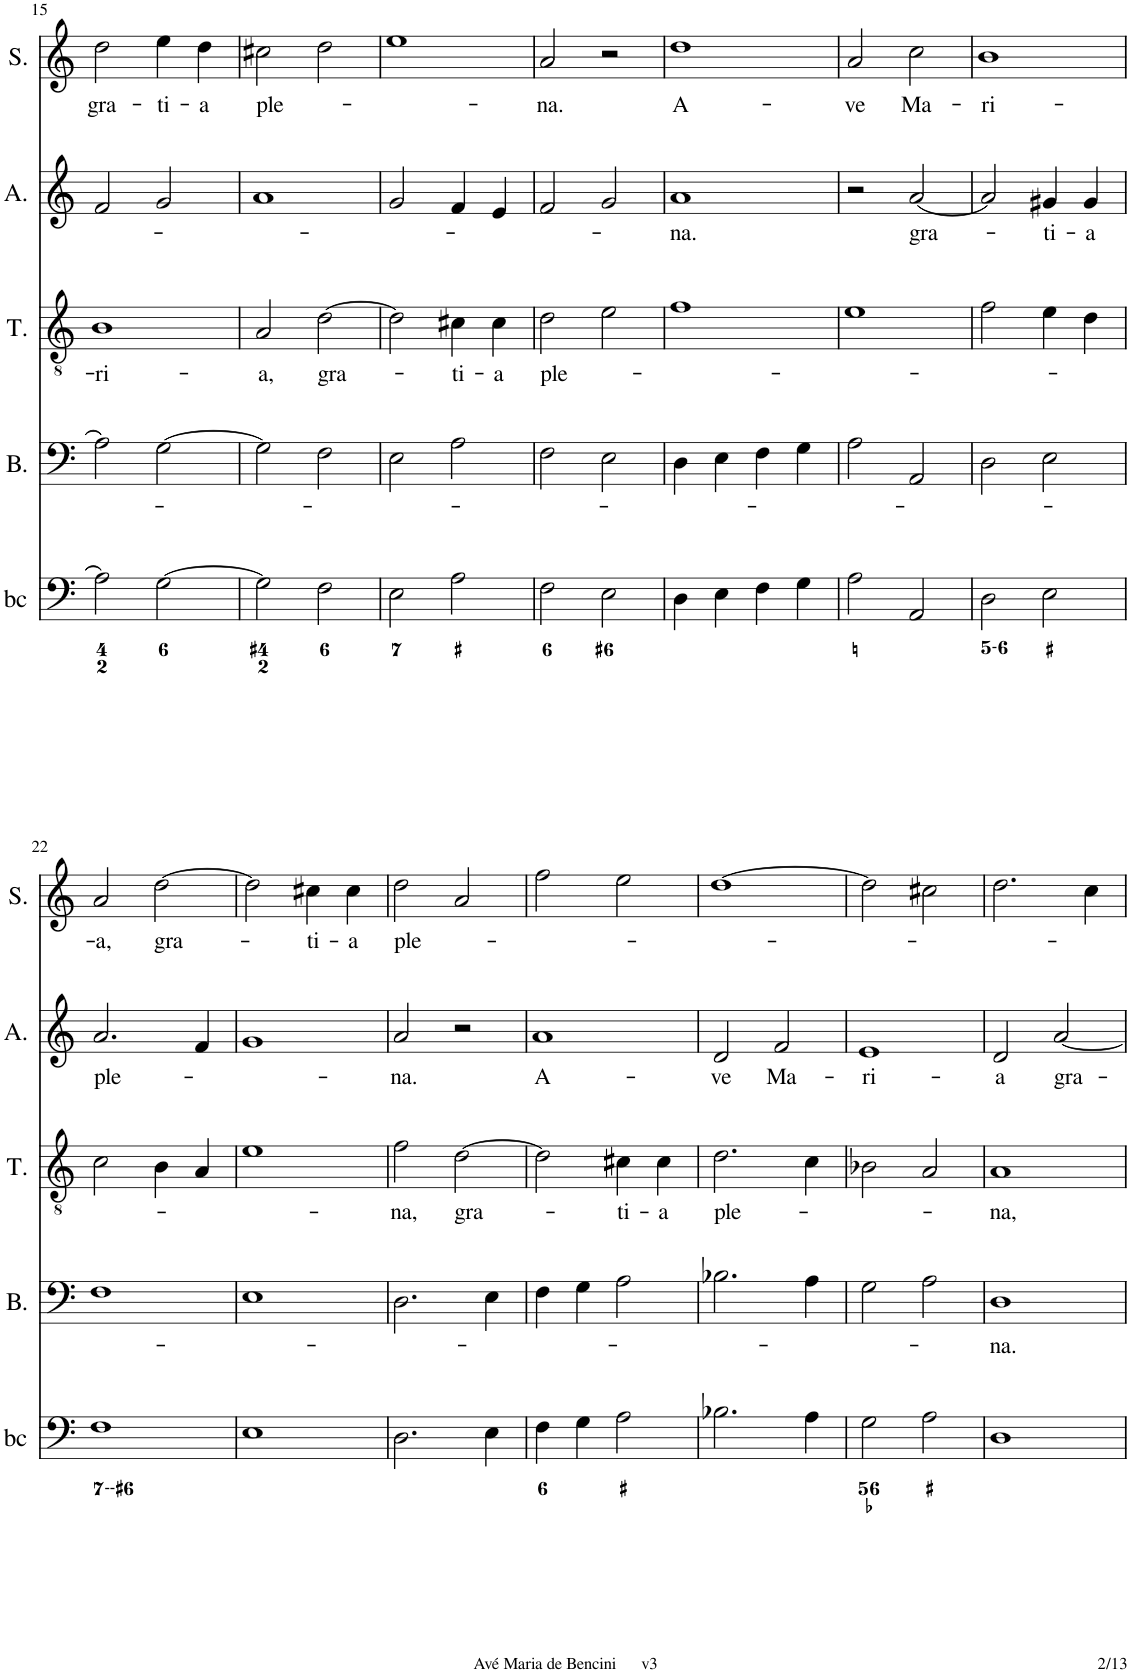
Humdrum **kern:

**kern	**kern	**text	**kern	**text	**kern	**text	**kern	**text
*part5	*part4	*part4	*part3	*part3	*part2	*part2	*part1	*part1
*staff5	*staff4	*staff4	*staff3	*staff3	*staff2	*staff2	*staff1	*staff1
*I"Continuo	*I"Basse	*	*I"Ténor	*	*I"Alto	*	*I"Soprano	*
*	*I'B.	*	*I'T.	*	*I'A.	*	*I'S.	*
!!LO:PB:g=z
*clefF4	*clefF4	*	*clefGv2	*	*clefG2	*	*clefG2	*
*Trd7c12	*Trd7c12	*	*	*	*	*	*	*
*k[]	*k[]	*	*k[]	*	*k[]	*	*k[]	*
*M2/2	*M2/2	*	*M2/2	*	*M2/2	*	*M2/2	*
*met(c|)	*met(c|)	*	*met(c|)	*	*met(c|)	*	*met(c|)	*
=15	=15	=15	=15	=15	=15	=15	=15	=15
!	!	!	!	!LO:LY:b	!	!	!	!LO:LY:b
2A\]	2A\]	.	1B	-ri-	2f/	.	2dd\	gra-
!	!	!	!	!	!	!	!	!LO:LY:b
[2G\	[2G\	.	.	.	2g/	.	4ee\	-ti-
!	!	!	!	!	!	!	!	!LO:LY:b
.	.	.	.	.	.	.	4dd\	-a
=16	=16	=16	=16	=16	=16	=16	=16	=16
!	!	!	!	!LO:LY:b	!	!	!	!LO:LY:b
2G\]	2G\]	.	2A/	-a,	1a	.	2cc#X\	ple-
!	!	!	!	!LO:LY:b	!	!	!	!
2F\	2F\	.	[2d\	gra-	.	.	2dd\	.
=17	=17	=17	=17	=17	=17	=17	=17	=17
2E\	2E\	.	2d\]	.	2g/	.	1ee	.
!	!	!	!	!LO:LY:b	!	!	!	!
2A\	2A\	.	4c#X\	-ti-	4f/	.	.	.
!	!	!	!	!LO:LY:b	!	!	!	!
.	.	.	4c#\	-a	4e/	.	.	.
=18	=18	=18	=18	=18	=18	=18	=18	=18
!	!	!	!	!LO:LY:b	!	!	!	!LO:LY:b
2F\	2F\	.	2d\	ple-	2f/	.	2a/	-na.
2E\	2E\	.	2e\	.	2g/	.	2r	.
=19	=19	=19	=19	=19	=19	=19	=19	=19
!	!	!	!	!	!	!LO:LY:b	!	!LO:LY:b
4D\	4D\	.	1f	.	1a	-na.	1dd	A-
4E\	4E\	.	.	.	.	.	.	.
4F\	4F\	.	.	.	.	.	.	.
4G\	4G\	.	.	.	.	.	.	.
=20	=20	=20	=20	=20	=20	=20	=20	=20
!	!	!	!	!	!	!	!	!LO:LY:b
2A\	2A\	.	1e	.	2r	.	2a/	-ve
!	!	!	!	!	!	!LO:LY:b	!	!LO:LY:b
2AA/	2AA/	.	.	.	[2a/	gra-	2cc\	Ma-
=21	=21	=21	=21	=21	=21	=21	=21	=21
!	!	!	!	!	!	!	!	!LO:LY:b
2D\	2D\	.	2f\	.	2a/]	.	1b	-ri-
!	!	!	!	!	!	!LO:LY:b	!	!
2E\	2E\	.	4e\	.	4g#X/	-ti-	.	.
!	!	!	!	!	!	!LO:LY:b	!	!
.	.	.	4d\	.	4g#/	-a	.	.
!!LO:LB:g=z
=22	=22	=22	=22	=22	=22	=22	=22	=22
!	!	!	!	!	!	!LO:LY:b	!	!LO:LY:b
1F	1F	.	2c\	.	2.a/	ple-	2a/	-a,
!	!	!	!	!	!	!	!	!LO:LY:b
.	.	.	4B\	.	.	.	[2dd\	gra-
.	.	.	4A/	.	4f/	.	.	.
=23	=23	=23	=23	=23	=23	=23	=23	=23
1E	1E	.	1e	.	1g	.	2dd\]	.
!	!	!	!	!	!	!	!	!LO:LY:b
.	.	.	.	.	.	.	4cc#X\	-ti-
!	!	!	!	!	!	!	!	!LO:LY:b
.	.	.	.	.	.	.	4cc#\	-a
=24	=24	=24	=24	=24	=24	=24	=24	=24
!	!	!	!	!LO:LY:b	!	!LO:LY:b	!	!LO:LY:b
2.D\	2.D\	.	2f\	-na,	2a/	-na.	2dd\	ple-
!	!	!	!	!LO:LY:b	!	!	!	!
.	.	.	[2d\	gra-	2r	.	2a/	.
4E\	4E\	.	.	.	.	.	.	.
=25	=25	=25	=25	=25	=25	=25	=25	=25
!	!	!	!	!	!	!LO:LY:b	!	!
4F\	4F\	.	2d\]	.	1a	A-	2ff\	.
4G\	4G\	.	.	.	.	.	.	.
!	!	!	!	!LO:LY:b	!	!	!	!
2A\	2A\	.	4c#X\	-ti-	.	.	2ee\	.
!	!	!	!	!LO:LY:b	!	!	!	!
.	.	.	4c#\	-a	.	.	.	.
=26	=26	=26	=26	=26	=26	=26	=26	=26
!	!	!	!	!LO:LY:b	!	!LO:LY:b	!	!
2.B-X\	2.B-X\	.	2.d\	ple-	2d/	-ve	[1dd	.
!	!	!	!	!	!	!LO:LY:b	!	!
.	.	.	.	.	2f/	Ma-	.	.
4A\	4A\	.	4c\	.	.	.	.	.
=27	=27	=27	=27	=27	=27	=27	=27	=27
!	!	!	!	!	!	!LO:LY:b	!	!
2G\	2G\	.	2B-X\	.	1e	-ri-	2dd\]	.
2A\	2A\	.	2A/	.	.	.	2cc#X\	.
=28	=28	=28	=28	=28	=28	=28	=28	=28
!	!	!LO:LY:b	!	!LO:LY:b	!	!LO:LY:b	!	!
1D	1D	-na.	1A	-na,	2d/	-a	2.dd\	.
!	!	!	!	!	!	!LO:LY:b	!	!
.	.	.	.	.	[2a/	gra-	.	.
.	.	.	.	.	.	.	4cc\	.
=	=	=	=	=	=	=	=	=
*-	*-	*-	*-	*-	*-	*-	*-	*-
